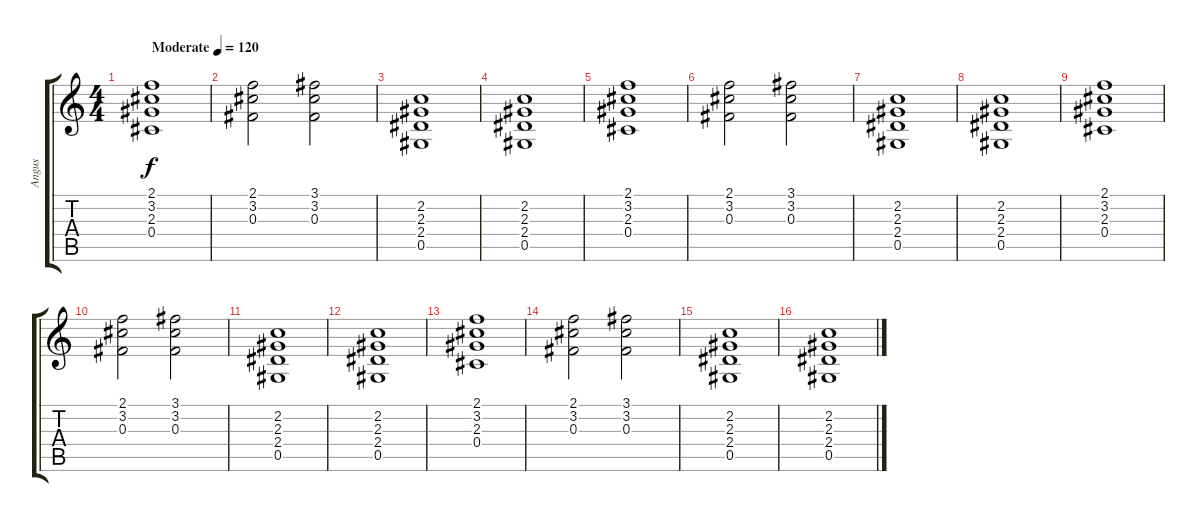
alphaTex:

\track ("Angus" "Angus") {instrument distortionguitar}
\staff {score tabs}
\tuning (Eb4 Bb3 Gb3 Db3 Ab2 Eb2) {hide}
\ts (4 4)
\tempo (120 "Moderate")
\clef g2
\ks c
(2.1 3.2 2.3 0.4).1{dy f instrument distortionguitar} |
(2.1 3.2 0.3).2 (3.1 3.2 0.3).2 |
(2.2 2.3 2.4 0.5).1 |
(2.2 2.3 2.4 0.5).1 |
(2.1 3.2 2.3 0.4).1 |
(2.1 3.2 0.3).2 (3.1 3.2 0.3).2 |
(2.2 2.3 2.4 0.5).1 |
(2.2 2.3 2.4 0.5).1 |
(2.1 3.2 2.3 0.4).1 |
(2.1 3.2 0.3).2 (3.1 3.2 0.3).2 |
(2.2 2.3 2.4 0.5).1 |
(2.2 2.3 2.4 0.5).1 |
(2.1 3.2 2.3 0.4).1 |
(2.1 3.2 0.3).2 (3.1 3.2 0.3).2 |
(2.2 2.3 2.4 0.5).1 |
(2.2 2.3 2.4 0.5).1
